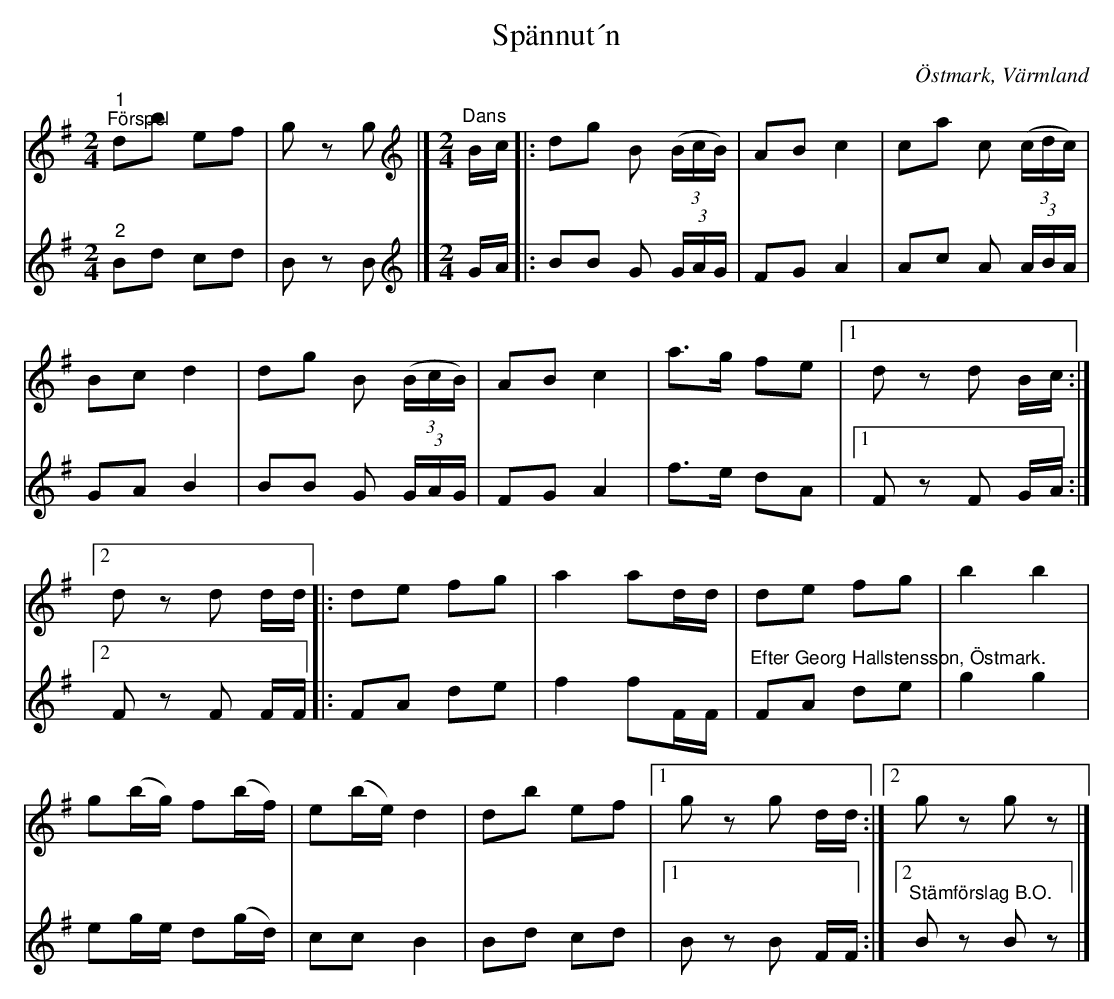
X:1
T:Spännut´n
O:Östmark, Värmland
L:1/8
M:2/4
K:G
V:1
"^1""^Förspel" db ef | g z g |][K:G][M:2/4][K:treble]"^Dans" B/c/ |: dg B (3(B/c/B/) | AB c2 | ca c (3(c/d/c/) |
Bc d2 | dg B (3(B/c/B/) | AB c2 | a>g fe |1 d z d B/c/ :|2
d z d d/d/ |: de fg | a2 ad/d/ | de fg | b2 b2 |
g(b/g/) f(b/f/) | e(b/e/) d2 | db ef |1 g z g d/d/ :|2 g z g z |]
V:2
"^2" Bd cd | B z B |][K:G][M:2/4][K:treble] G/A/ |: BB G (3G/A/G/ | FG A2 | Ac A (3A/B/A/ | GA B2 |
BB G (3G/A/G/ | FG A2 | f>e dA |1 F z F G/A/ :|2 F z F F/F/ |: FA de | f2 fF/F/ | "^Efter Georg Hallstensson, Östmark." FA de |  g2 g2 |
 eg/e/ d(g/d/) | cc B2 | Bd cd |1 B z B F/F/ :|2 "^Stämförslag B.O." B z B z |]
